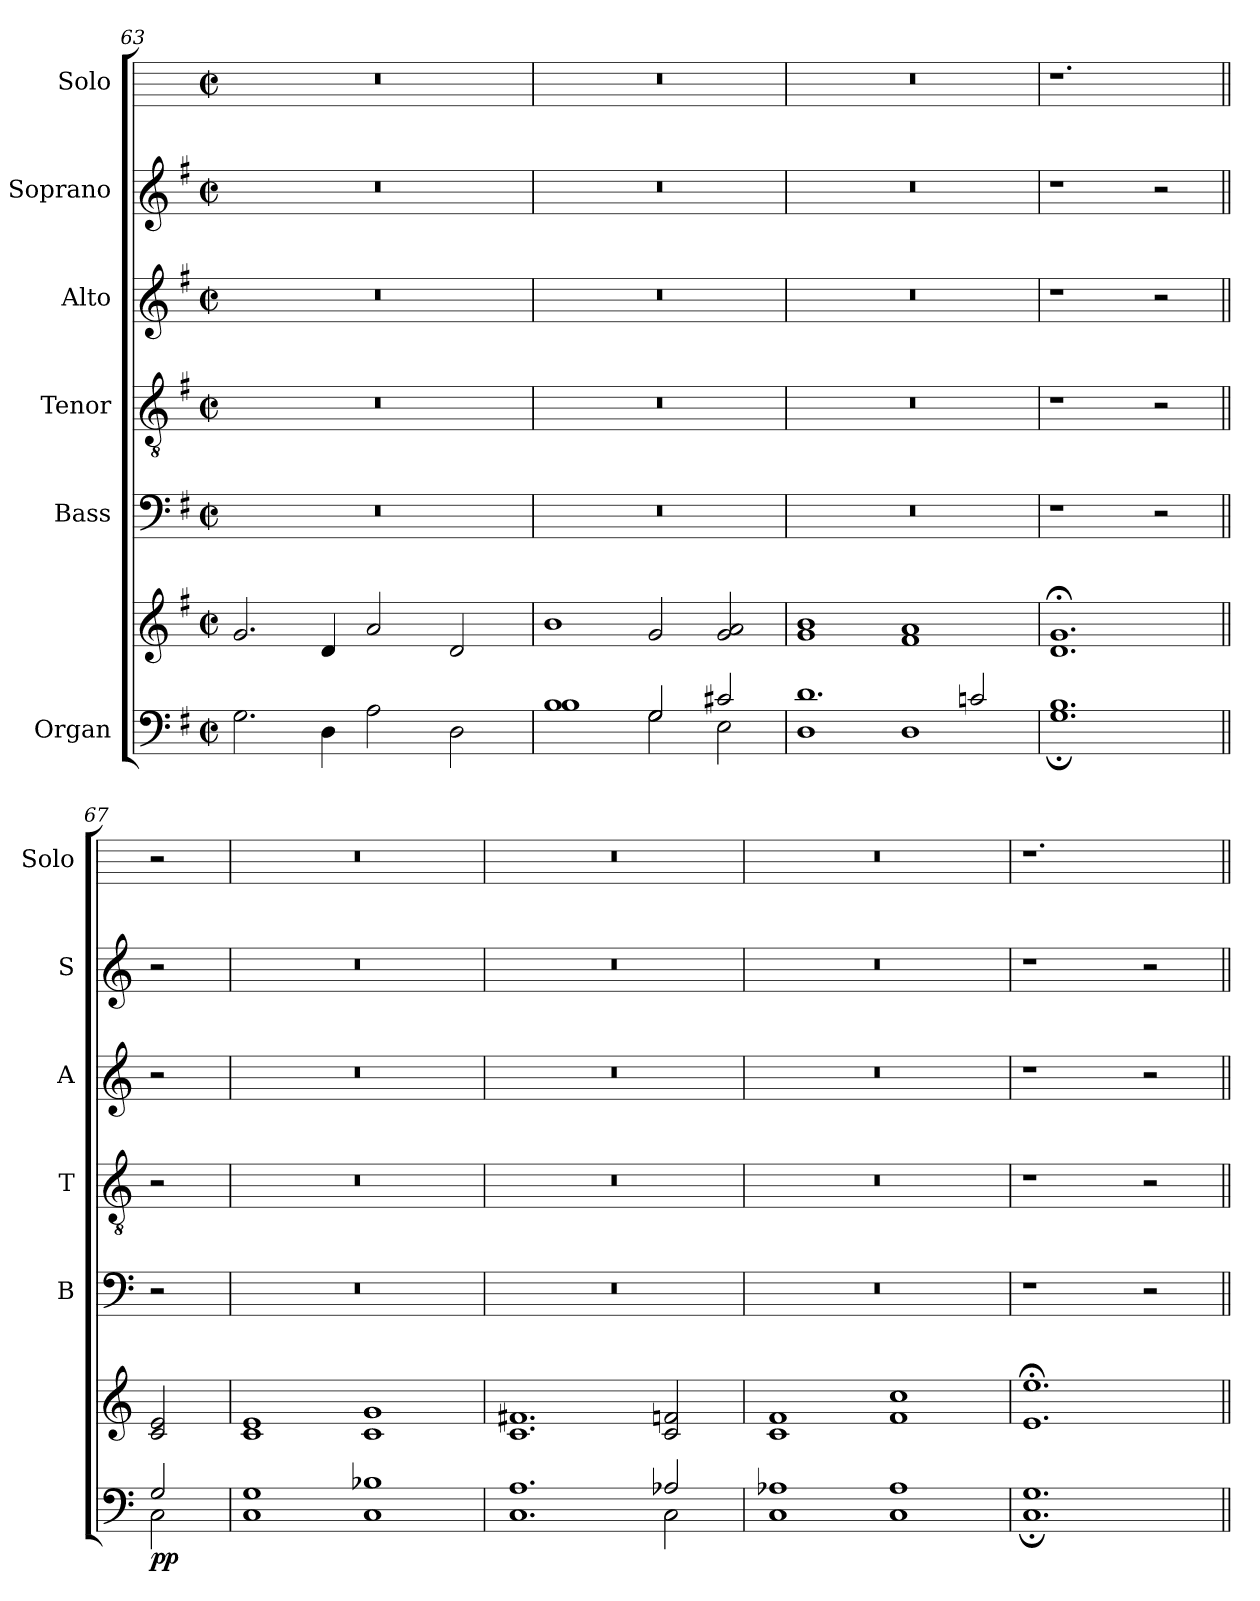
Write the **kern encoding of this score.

**kern	**kern	**dynam	**kern	**kern	**kern	**kern	**kern
*part6	*part6	*part6	*part5	*part4	*part3	*part2	*part1
*staff7	*staff6	*staff6/7	*staff5	*staff4	*staff3	*staff2	*staff1
*I"Organ	*	*	*I"Bass	*I"Tenor	*I"Alto	*I"Soprano	*I"Solo
*	*	*	*I'B	*I'T	*I'A	*I'S	*I'Solo
*clefF4	*clefG2	*	*clefF4	*clefGv2	*clefG2	*clefG2	*
*k[f#]	*k[f#]	*	*k[f#]	*k[f#]	*k[f#]	*k[f#]	*
*G:	*G:	*	*G:	*G:	*G:	*G:	*
*M4/2	*M4/2	*	*M4/2	*M4/2	*M4/2	*M4/2	*M4/2
*met(c|)	*met(c|)	*	*met(c|)	*met(c|)	*met(c|)	*met(c|)	*met(c|)
=63	=63	=63	=63	=63	=63	=63	=63
*^	*	*	*	*	*	*	*
1ryy	2.G\	2.g	.	0r	0r	0r	0r	0r
.	4D\	4d	.	.	.	.	.	.
4..ryy	2A\	2a	.	.	.	.	.	.
2ryy	.	.	.	.	.	.	.	.
.	2D\	2d	.	.	.	.	.	.
16ryy	.	.	.	.	.	.	.	.
=64	=64	=64	=64	=64	=64	=64	=64	=64
1B/	1B\	1b	.	0r	0r	0r	0r	0r
2G/	2G\	2g	.	.	.	.	.	.
2c#X/	2E\	2g 2a	.	.	.	.	.	.
=65	=65	=65	=65	=65	=65	=65	=65	=65
1.d/	1D\	1g 1b	.	0r	0r	0r	0r	0r
.	1D\	1f# 1a	.	.	.	.	.	.
2cn/	.	.	.	.	.	.	.	.
=66	=66	=66	=66	=66	=66	=66	=66	=66
1.B/	1.G;\	1.d;< 1.g;<	.	1r	1r	1r	1r	1.r
.	.	.	.	2r	2r	2r	2r	.
=67||	=67||	=67||	=67||	=67||	=67||	=67||	=67||	=67||
*k[]	*	*k[]	*	*k[]	*k[]	*k[]	*k[]	*
*C:	*	*C:	*	*C:	*C:	*C:	*C:	*
!	!	!	!LO:DY:b=2	!	!	!	!	!
!	!	!	!LO:DY:n=1:b	!	!	!	!	!
2G/	2C\	2c 2e	p p	2r	2r	2r	2r	2r
=68	=68	=68	=68	=68	=68	=68	=68	=68
1G/	1C\	1c 1e	.	0r	0r	0r	0r	0r
1B-X/	1C\	1c 1g	.	.	.	.	.	.
=69	=69	=69	=69	=69	=69	=69	=69	=69
1.A/	1.C\	1.c 1.f#X	.	0r	0r	0r	0r	0r
2A-X/	2C\	2c 2fn	.	.	.	.	.	.
=70	=70	=70	=70	=70	=70	=70	=70	=70
1A-X/	1C\	1c 1f	.	0r	0r	0r	0r	0r
1A-/	1C\	1f 1cc	.	.	.	.	.	.
=71	=71	=71	=71	=71	=71	=71	=71	=71
1.G/	1.C;\	1.e;< 1.ee;<	.	1r	1r	1r	1r	1.r
.	.	.	.	2r	2r	2r	2r	.
*v	*v	*	*	*	*	*	*	*
=||	=||	=||	=||	=||	=||	=||	=||
*-	*-	*-	*-	*-	*-	*-	*-
